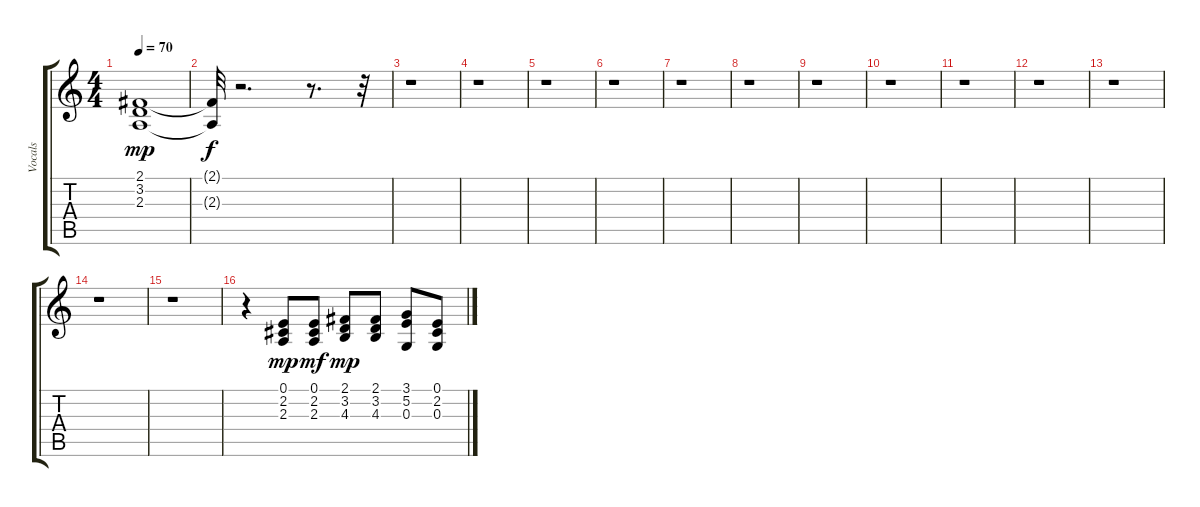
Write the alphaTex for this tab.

\track ("Vocals" "Vocals") {instrument synthvoice}
\staff {score tabs}
\tuning (E4 B3 G3 D3 A2 E2) {hide}
\ts (4 4)
\tempo 70
\clef g2
\ks c
(2.1 3.2 2.3).1{dy mp} |
(2.1{t} 2.3{t}).32{dy f} r.2{d} r.8{d} r.32 |
r.1 |
r.1 |
r.1 |
r.1 |
r.1 |
r.1 |
r.1 |
r.1 |
r.1 |
r.1 |
r.1 |
r.1 |
r.1 |
r.4 (0.1 2.2 2.3).8{dy mp} (0.1 2.2 2.3).8{dy mf} (2.1 3.2 4.3).8{dy mp} (2.1 3.2 4.3).8 (3.1 5.2 0.3).8 (0.1 2.2 0.3).8
